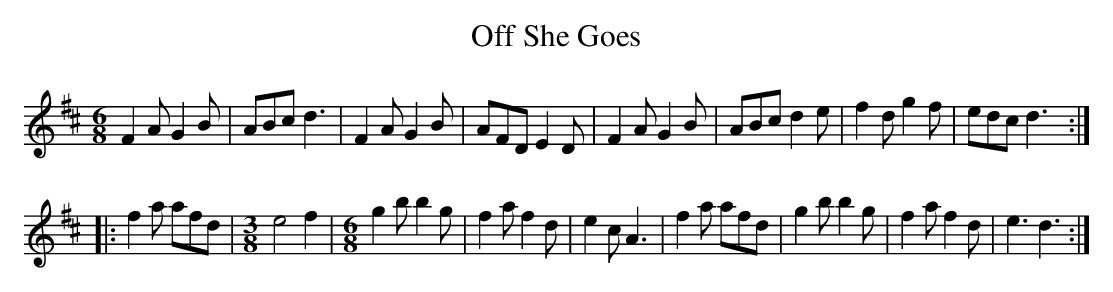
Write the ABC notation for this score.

X:1
T:Off She Goes
M:6/8
L:1/8
K:D
F2A G2B|ABc d3|F2A G2B|AFD E2D|\
F2A G2B|ABc d2e|f2d g2f|edc d3::
f2a afd |\
M:3/8
e4f2|\
M:6/8
g2b b2g|f2a f2d|e2cA3|\
f2a afd|g2b b2g|f2a f2d|e3 d3:|
